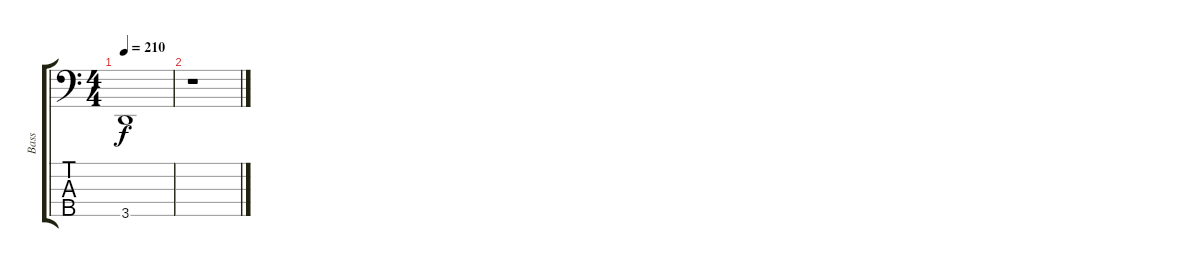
\track ("Bass" "Bass") {instrument electricbasspick}
\staff {score tabs}
\tuning (G2 D2 A1 E1 B0) {hide}
\ts (4 4)
\tempo 210
\clef f4
\ks c
3.5.1{dy f} |
r.1
